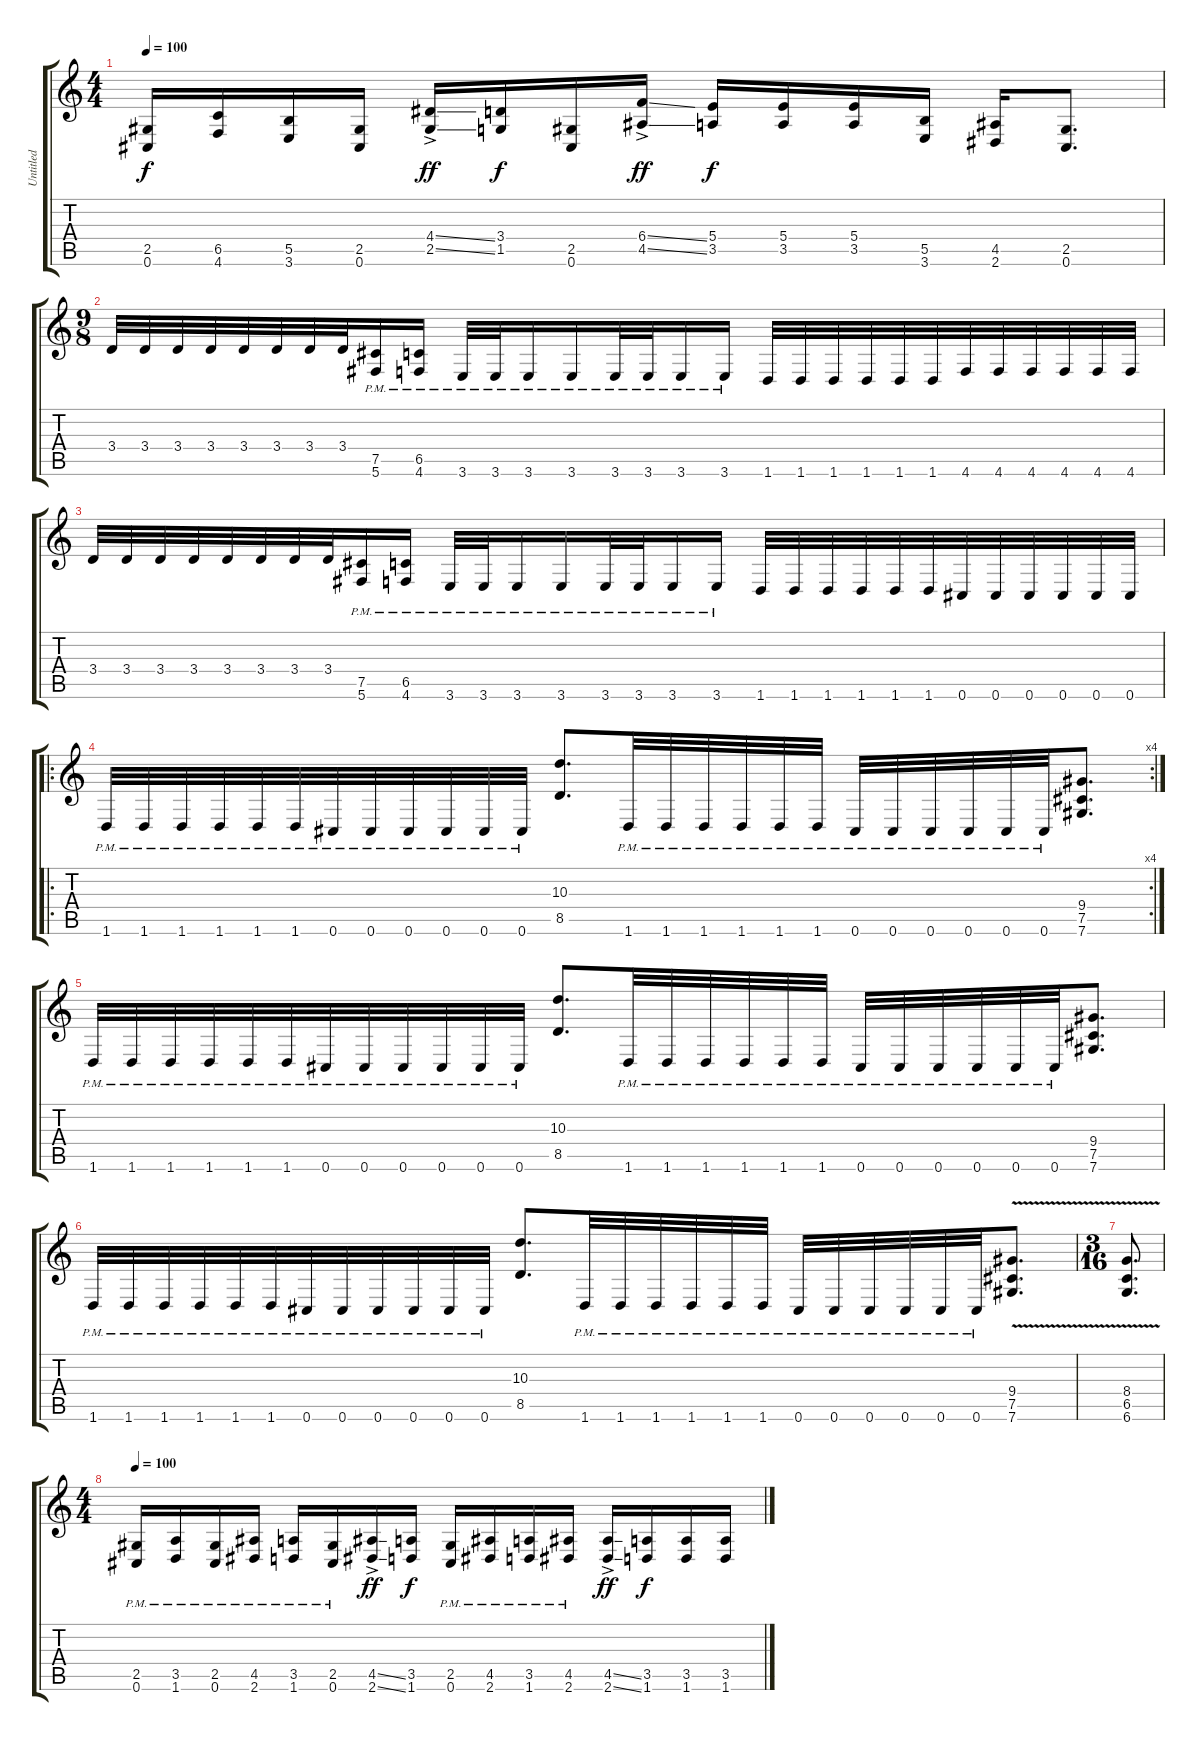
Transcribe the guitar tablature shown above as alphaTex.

\track ("Untitled" "Untitled") {instrument distortionguitar}
\staff {score tabs}
\tuning (Db4 Ab3 E3 B2 Gb2 Db2) {hide}
\ts (4 4)
\tempo 100
\clef g2
\ks c
(2.5 0.6).16{dy f} (6.5 4.6).16 (5.5 3.6).16 (2.5 0.6).16 (4.4{ss ac} 2.5{ss ac}).16{dy ff} (3.4 1.5).16{dy f} (2.5 0.6).16 (6.4{ss ac} 4.5{ss ac}).16{dy ff} (5.4 3.5).16{dy f} (5.4 3.5).16 (5.4 3.5).16 (5.5 3.6).16 (4.5 2.6).16 (2.5 0.6).8{d} |
\ts (9 8)
3.4.32 3.4.32 3.4.32 3.4.32 3.4.32 3.4.32 3.4.32 3.4.32 (7.5{pm} 5.6{pm}).16 (6.5{pm} 4.6{pm}).16 3.6{pm}.32 3.6{pm}.32 3.6{pm}.16 3.6{pm}.16 3.6{pm}.32 3.6{pm}.32 3.6{pm}.16 3.6{pm}.16 1.6.32 1.6.32 1.6.32 1.6.32 1.6.32 1.6.32 4.6.32 4.6.32 4.6.32 4.6.32 4.6.32 4.6.32 |
3.4.32 3.4.32 3.4.32 3.4.32 3.4.32 3.4.32 3.4.32 3.4.32 (7.5{pm} 5.6{pm}).16 (6.5{pm} 4.6{pm}).16 3.6{pm}.32 3.6{pm}.32 3.6{pm}.16 3.6{pm}.16 3.6{pm}.32 3.6{pm}.32 3.6{pm}.16 3.6{pm}.16 1.6.32 1.6.32 1.6.32 1.6.32 1.6.32 1.6.32 0.6.32 0.6.32 0.6.32 0.6.32 0.6.32 0.6.32 |
\ro
\rc 4
1.6{pm}.32 1.6{pm}.32 1.6{pm}.32 1.6{pm}.32 1.6{pm}.32 1.6{pm}.32 0.6{pm}.32 0.6{pm}.32 0.6{pm}.32 0.6{pm}.32 0.6{pm}.32 0.6{pm}.32 (10.3 8.5).8{d} 1.6{pm}.32 1.6{pm}.32 1.6{pm}.32 1.6{pm}.32 1.6{pm}.32 1.6{pm}.32 0.6{pm}.32 0.6{pm}.32 0.6{pm}.32 0.6{pm}.32 0.6{pm}.32 0.6{pm}.32 (9.4 7.5 7.6).8{d} |
1.6{pm}.32 1.6{pm}.32 1.6{pm}.32 1.6{pm}.32 1.6{pm}.32 1.6{pm}.32 0.6{pm}.32 0.6{pm}.32 0.6{pm}.32 0.6{pm}.32 0.6{pm}.32 0.6{pm}.32 (10.3 8.5).8{d} 1.6{pm}.32 1.6{pm}.32 1.6{pm}.32 1.6{pm}.32 1.6{pm}.32 1.6{pm}.32 0.6{pm}.32 0.6{pm}.32 0.6{pm}.32 0.6{pm}.32 0.6{pm}.32 0.6{pm}.32 (9.4 7.5 7.6).8{d} |
1.6{pm}.32 1.6{pm}.32 1.6{pm}.32 1.6{pm}.32 1.6{pm}.32 1.6{pm}.32 0.6{pm}.32 0.6{pm}.32 0.6{pm}.32 0.6{pm}.32 0.6{pm}.32 0.6{pm}.32 (10.3 8.5).8{d} 1.6{pm}.32 1.6{pm}.32 1.6{pm}.32 1.6{pm}.32 1.6{pm}.32 1.6{pm}.32 0.6{pm}.32 0.6{pm}.32 0.6{pm}.32 0.6{pm}.32 0.6{pm}.32 0.6{pm}.32 (9.4{v} 7.5{v} 7.6{v}).8{d} |
\ts (3 16)
(8.4{v} 6.5{v} 6.6{v}).8{d} |
\ts (4 4)
\tempo 100
(2.5{pm} 0.6{pm}).16 (3.5{pm} 1.6{pm}).16 (2.5{pm} 0.6{pm}).16 (4.5{pm} 2.6{pm}).16 (3.5{pm} 1.6{pm}).16 (2.5{pm} 0.6{pm}).16 (4.5{ss ac} 2.6{ss ac}).16{dy ff} (3.5 1.6).16{dy f} (2.5{pm} 0.6{pm}).16 (4.5{pm} 2.6{pm}).16 (3.5{pm} 1.6{pm}).16 (4.5{pm} 2.6{pm}).16 (4.5{ss ac} 2.6{ss ac}).16{dy ff} (3.5 1.6).16{dy f} (3.5 1.6).16 (3.5 1.6).16
